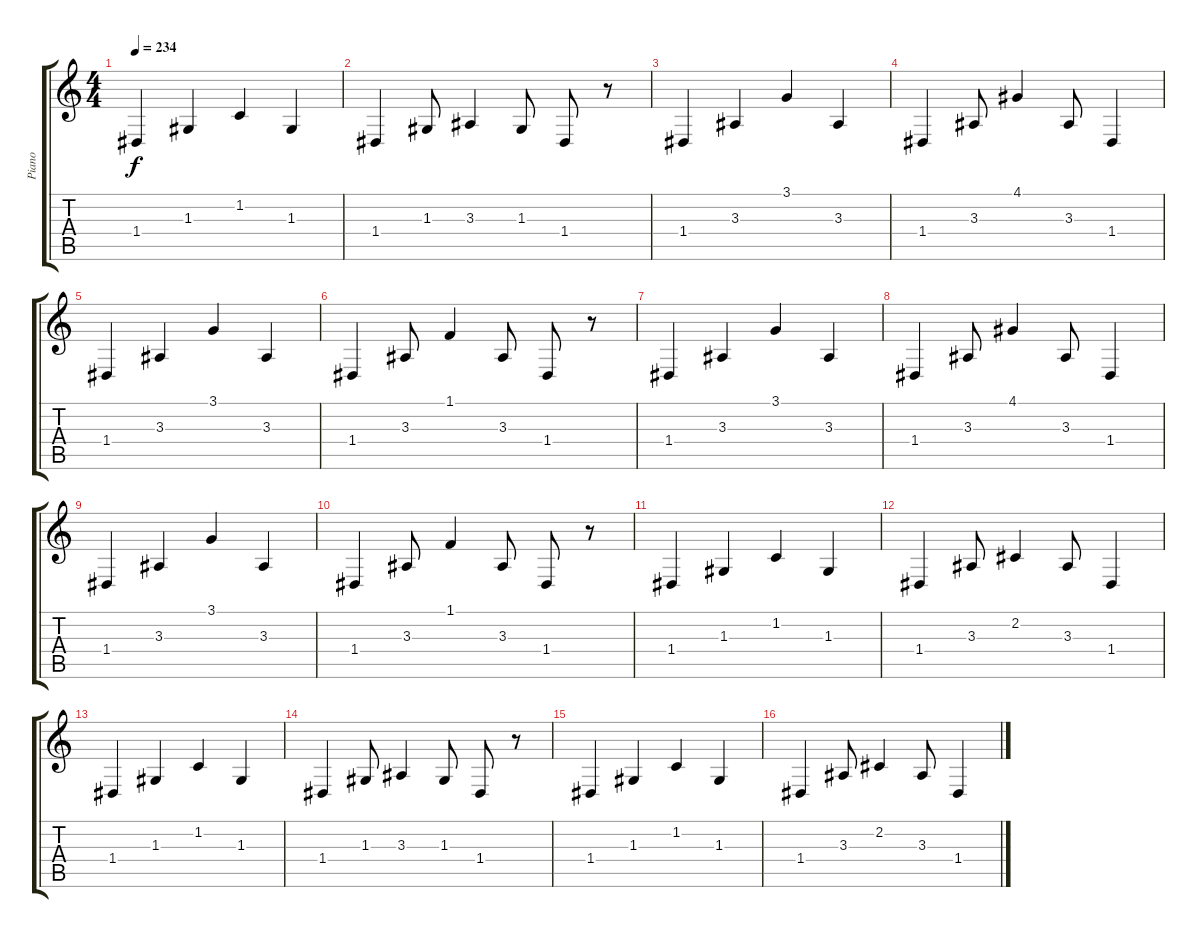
\track ("Piano" "Piano") {instrument brightacousticpiano}
\staff {score tabs}
\tuning (E4 B3 G3 D3 A2 E2) {hide}
\ts (4 4)
\tempo 234
\clef g2
\ks c
1.4.4{dy f} 1.3.4 1.2.4 1.3.4 |
1.4.4 1.3.8 3.3.4 1.3.8 1.4.8 r.8 |
1.4.4 3.3.4 3.1.4 3.3.4 |
1.4.4 3.3.8 4.1.4 3.3.8 1.4.4 |
1.4.4 3.3.4 3.1.4 3.3.4 |
1.4.4 3.3.8 1.1.4 3.3.8 1.4.8 r.8 |
1.4.4 3.3.4 3.1.4 3.3.4 |
1.4.4 3.3.8 4.1.4 3.3.8 1.4.4 |
1.4.4 3.3.4 3.1.4 3.3.4 |
1.4.4 3.3.8 1.1.4 3.3.8 1.4.8 r.8 |
1.4.4 1.3.4 1.2.4 1.3.4 |
1.4.4 3.3.8 2.2.4 3.3.8 1.4.4 |
1.4.4 1.3.4 1.2.4 1.3.4 |
1.4.4 1.3.8 3.3.4 1.3.8 1.4.8 r.8 |
1.4.4 1.3.4 1.2.4 1.3.4 |
1.4.4 3.3.8 2.2.4 3.3.8 1.4.4
